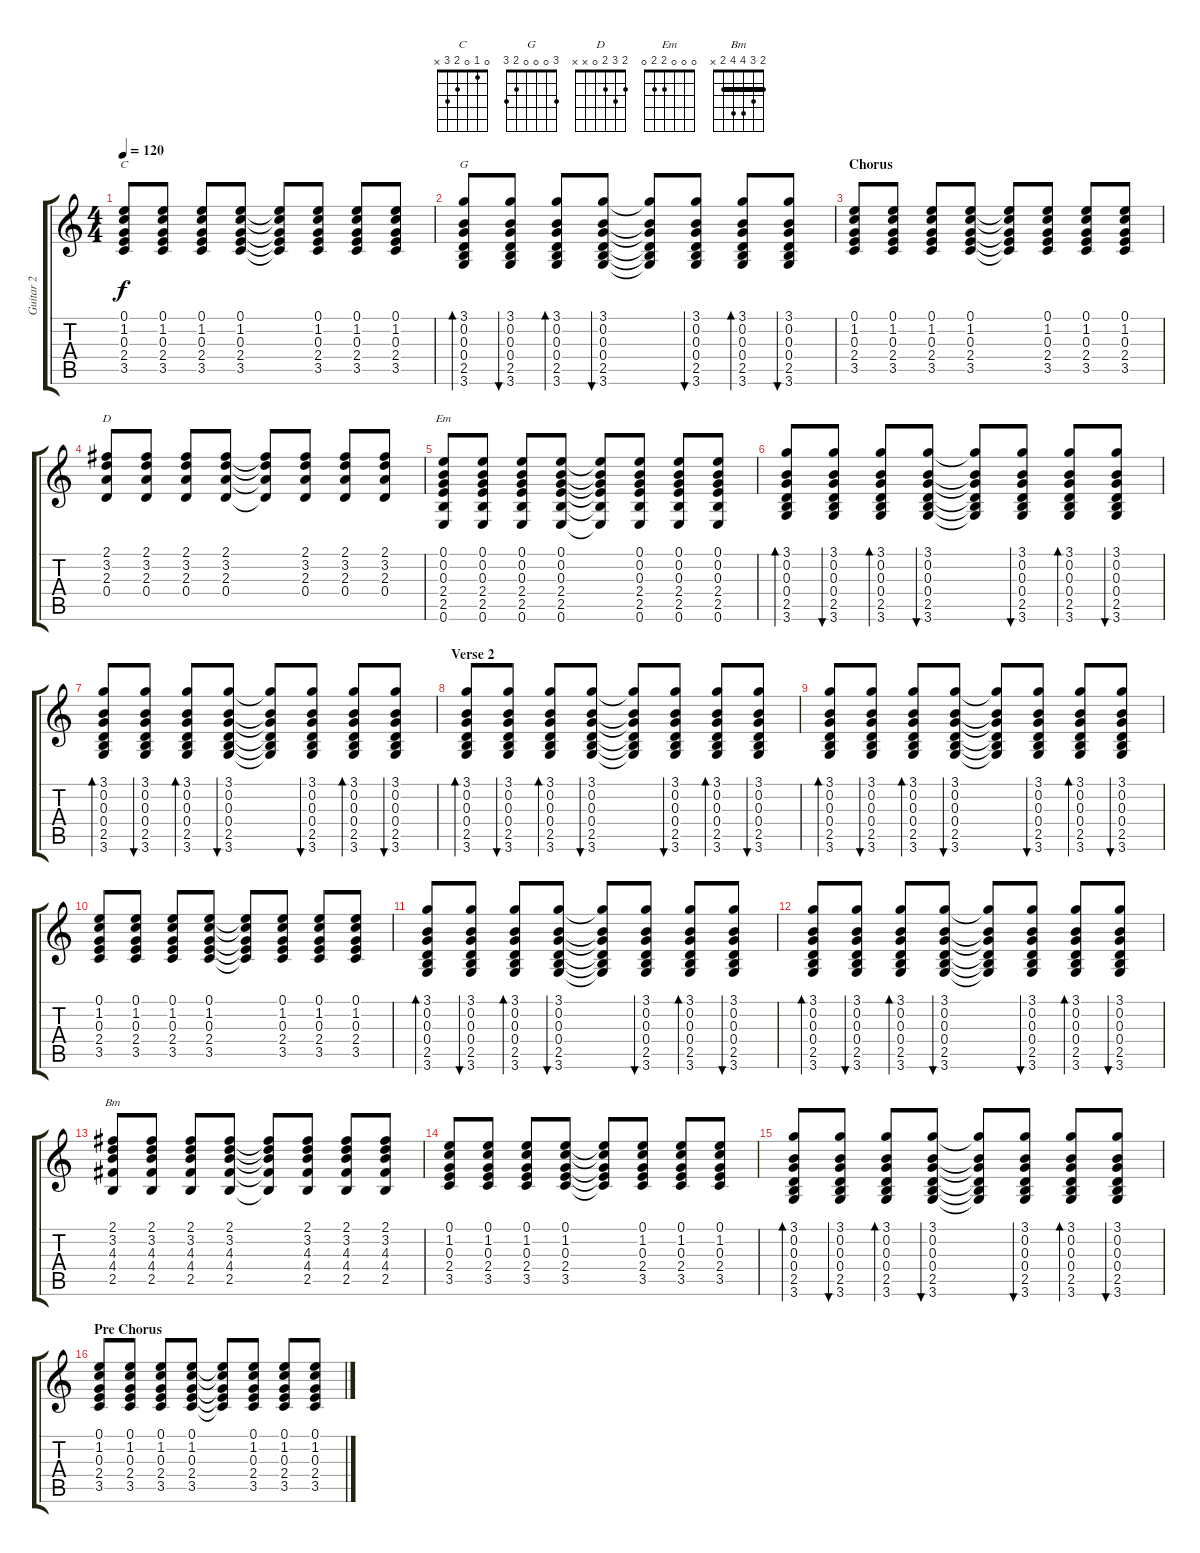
\track ("Guitar 2" "Guitar 2") {instrument acousticguitarsteel}
\staff {score tabs}
\tuning (E4 B3 G3 D3 A2 E2) {hide}
\chord ("C" 0 1 0 2 3 x)
\chord ("G" 3 0 0 0 2 3)
\chord ("D" 2 3 2 0 x x)
\chord ("Em" 0 0 0 2 2 0)
\chord ("Bm" 2 3 4 4 2 x) {barre 2}
\ts (4 4)
\tempo 120
\clef g2
\ks c
(0.1 1.2 0.3 2.4 3.5).8{ch "C" dy f} (0.1 1.2 0.3 2.4 3.5).8 (0.1 1.2 0.3 2.4 3.5).8 (0.1 1.2 0.3 2.4 3.5).8 (0.1{t} 1.2{t} 0.3{t} 2.4{t} 3.5{t}).8 (0.1 1.2 0.3 2.4 3.5).8 (0.1 1.2 0.3 2.4 3.5).8 (0.1 1.2 0.3 2.4 3.5).8 |
(3.1 0.2 0.3 0.4 2.5 3.6).8{bd 60 ch "G"} (3.1 0.2 0.3 0.4 2.5 3.6).8{bu 60} (3.1 0.2 0.3 0.4 2.5 3.6).8{bd 60} (3.1 0.2 0.3 0.4 2.5 3.6).8{bu 60} (3.1{t} 0.2{t} 0.3{t} 0.4{t} 2.5{t} 3.6{t}).8 (3.1 0.2 0.3 0.4 2.5 3.6).8{bu 60} (3.1 0.2 0.3 0.4 2.5 3.6).8{bd 60} (3.1 0.2 0.3 0.4 2.5 3.6).8{bu 60} |
\section ("" "Chorus")
(0.1 1.2 0.3 2.4 3.5).8 (0.1 1.2 0.3 2.4 3.5).8 (0.1 1.2 0.3 2.4 3.5).8 (0.1 1.2 0.3 2.4 3.5).8 (0.1{t} 1.2{t} 0.3{t} 2.4{t} 3.5{t}).8 (0.1 1.2 0.3 2.4 3.5).8 (0.1 1.2 0.3 2.4 3.5).8 (0.1 1.2 0.3 2.4 3.5).8 |
(2.1 3.2 2.3 0.4).8{ch "D"} (2.1 3.2 2.3 0.4).8 (2.1 3.2 2.3 0.4).8 (2.1 3.2 2.3 0.4).8 (2.1{t} 3.2{t} 2.3{t} 0.4{t}).8 (2.1 3.2 2.3 0.4).8 (2.1 3.2 2.3 0.4).8 (2.1 3.2 2.3 0.4).8 |
(0.1 0.2 0.3 2.4 2.5 0.6).8{ch "Em"} (0.1 0.2 0.3 2.4 2.5 0.6).8 (0.1 0.2 0.3 2.4 2.5 0.6).8 (0.1 0.2 0.3 2.4 2.5 0.6).8 (0.1{t} 0.2{t} 0.3{t} 2.4{t} 2.5{t} 0.6{t}).8 (0.1 0.2 0.3 2.4 2.5 0.6).8 (0.1 0.2 0.3 2.4 2.5 0.6).8 (0.1 0.2 0.3 2.4 2.5 0.6).8 |
(3.1 0.2 0.3 0.4 2.5 3.6).8{bd 60} (3.1 0.2 0.3 0.4 2.5 3.6).8{bu 60} (3.1 0.2 0.3 0.4 2.5 3.6).8{bd 60} (3.1 0.2 0.3 0.4 2.5 3.6).8{bu 60} (3.1{t} 0.2{t} 0.3{t} 0.4{t} 2.5{t} 3.6{t}).8 (3.1 0.2 0.3 0.4 2.5 3.6).8{bu 60} (3.1 0.2 0.3 0.4 2.5 3.6).8{bd 60} (3.1 0.2 0.3 0.4 2.5 3.6).8{bu 60} |
(3.1 0.2 0.3 0.4 2.5 3.6).8{bd 60} (3.1 0.2 0.3 0.4 2.5 3.6).8{bu 60} (3.1 0.2 0.3 0.4 2.5 3.6).8{bd 60} (3.1 0.2 0.3 0.4 2.5 3.6).8{bu 60} (3.1{t} 0.2{t} 0.3{t} 0.4{t} 2.5{t} 3.6{t}).8 (3.1 0.2 0.3 0.4 2.5 3.6).8{bu 60} (3.1 0.2 0.3 0.4 2.5 3.6).8{bd 60} (3.1 0.2 0.3 0.4 2.5 3.6).8{bu 60} |
\section ("" "Verse 2")
(3.1 0.2 0.3 0.4 2.5 3.6).8{bd 60} (3.1 0.2 0.3 0.4 2.5 3.6).8{bu 60} (3.1 0.2 0.3 0.4 2.5 3.6).8{bd 60} (3.1 0.2 0.3 0.4 2.5 3.6).8{bu 60} (3.1{t} 0.2{t} 0.3{t} 0.4{t} 2.5{t} 3.6{t}).8 (3.1 0.2 0.3 0.4 2.5 3.6).8{bu 60} (3.1 0.2 0.3 0.4 2.5 3.6).8{bd 60} (3.1 0.2 0.3 0.4 2.5 3.6).8{bu 60} |
(3.1 0.2 0.3 0.4 2.5 3.6).8{bd 60} (3.1 0.2 0.3 0.4 2.5 3.6).8{bu 60} (3.1 0.2 0.3 0.4 2.5 3.6).8{bd 60} (3.1 0.2 0.3 0.4 2.5 3.6).8{bu 60} (3.1{t} 0.2{t} 0.3{t} 0.4{t} 2.5{t} 3.6{t}).8 (3.1 0.2 0.3 0.4 2.5 3.6).8{bu 60} (3.1 0.2 0.3 0.4 2.5 3.6).8{bd 60} (3.1 0.2 0.3 0.4 2.5 3.6).8{bu 60} |
(0.1 1.2 0.3 2.4 3.5).8 (0.1 1.2 0.3 2.4 3.5).8 (0.1 1.2 0.3 2.4 3.5).8 (0.1 1.2 0.3 2.4 3.5).8 (0.1{t} 1.2{t} 0.3{t} 2.4{t} 3.5{t}).8 (0.1 1.2 0.3 2.4 3.5).8 (0.1 1.2 0.3 2.4 3.5).8 (0.1 1.2 0.3 2.4 3.5).8 |
(3.1 0.2 0.3 0.4 2.5 3.6).8{bd 60} (3.1 0.2 0.3 0.4 2.5 3.6).8{bu 60} (3.1 0.2 0.3 0.4 2.5 3.6).8{bd 60} (3.1 0.2 0.3 0.4 2.5 3.6).8{bu 60} (3.1{t} 0.2{t} 0.3{t} 0.4{t} 2.5{t} 3.6{t}).8 (3.1 0.2 0.3 0.4 2.5 3.6).8{bu 60} (3.1 0.2 0.3 0.4 2.5 3.6).8{bd 60} (3.1 0.2 0.3 0.4 2.5 3.6).8{bu 60} |
(3.1 0.2 0.3 0.4 2.5 3.6).8{bd 60} (3.1 0.2 0.3 0.4 2.5 3.6).8{bu 60} (3.1 0.2 0.3 0.4 2.5 3.6).8{bd 60} (3.1 0.2 0.3 0.4 2.5 3.6).8{bu 60} (3.1{t} 0.2{t} 0.3{t} 0.4{t} 2.5{t} 3.6{t}).8 (3.1 0.2 0.3 0.4 2.5 3.6).8{bu 60} (3.1 0.2 0.3 0.4 2.5 3.6).8{bd 60} (3.1 0.2 0.3 0.4 2.5 3.6).8{bu 60} |
(2.1 3.2 4.3 4.4 2.5).8{ch "Bm"} (2.1 3.2 4.3 4.4 2.5).8 (2.1 3.2 4.3 4.4 2.5).8 (2.1 3.2 4.3 4.4 2.5).8 (2.1{t} 3.2{t} 4.3{t} 4.4{t} 2.5{t}).8 (2.1 3.2 4.3 4.4 2.5).8 (2.1 3.2 4.3 4.4 2.5).8 (2.1 3.2 4.3 4.4 2.5).8 |
(0.1 1.2 0.3 2.4 3.5).8 (0.1 1.2 0.3 2.4 3.5).8 (0.1 1.2 0.3 2.4 3.5).8 (0.1 1.2 0.3 2.4 3.5).8 (0.1{t} 1.2{t} 0.3{t} 2.4{t} 3.5{t}).8 (0.1 1.2 0.3 2.4 3.5).8 (0.1 1.2 0.3 2.4 3.5).8 (0.1 1.2 0.3 2.4 3.5).8 |
(3.1 0.2 0.3 0.4 2.5 3.6).8{bd 60} (3.1 0.2 0.3 0.4 2.5 3.6).8{bu 60} (3.1 0.2 0.3 0.4 2.5 3.6).8{bd 60} (3.1 0.2 0.3 0.4 2.5 3.6).8{bu 60} (3.1{t} 0.2{t} 0.3{t} 0.4{t} 2.5{t} 3.6{t}).8 (3.1 0.2 0.3 0.4 2.5 3.6).8{bu 60} (3.1 0.2 0.3 0.4 2.5 3.6).8{bd 60} (3.1 0.2 0.3 0.4 2.5 3.6).8{bu 60} |
\section ("" "Pre Chorus")
(0.1 1.2 0.3 2.4 3.5).8 (0.1 1.2 0.3 2.4 3.5).8 (0.1 1.2 0.3 2.4 3.5).8 (0.1 1.2 0.3 2.4 3.5).8 (0.1{t} 1.2{t} 0.3{t} 2.4{t} 3.5{t}).8 (0.1 1.2 0.3 2.4 3.5).8 (0.1 1.2 0.3 2.4 3.5).8 (0.1 1.2 0.3 2.4 3.5).8
